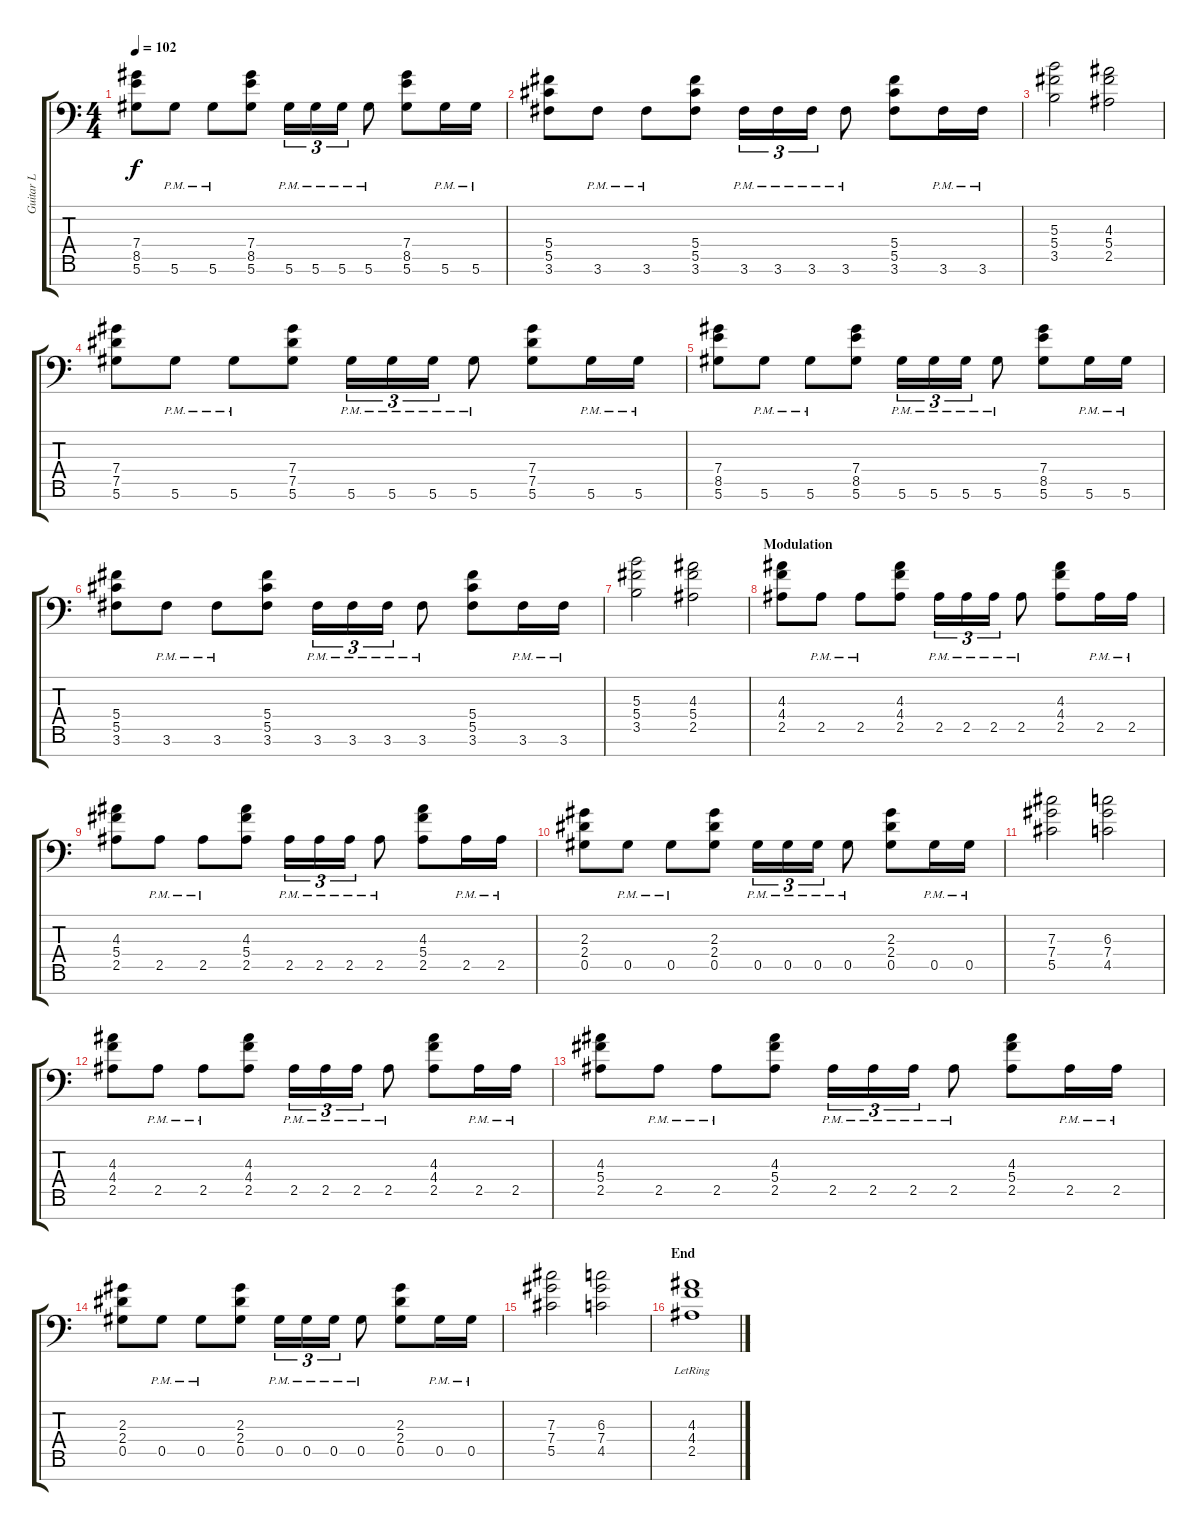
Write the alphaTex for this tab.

\track ("Guitar L" "Guitar L") {instrument distortionguitar}
\staff {score tabs}
\tuning (Eb4 Bb3 Gb3 Db3 Ab2 Eb2 Bb1) {hide}
\ts (4 4)
\tempo 102
\clef f4
\ks c
(7.4 8.5 5.6).8{dy f} 5.6{pm}.8 5.6{pm}.8 (7.4 8.5 5.6).8 5.6{pm}.16{tu (3 2)} 5.6{pm}.16{tu (3 2)} 5.6{pm}.16{tu (3 2)} 5.6{pm}.8 (7.4 8.5 5.6).8 5.6{pm}.16 5.6{pm}.16 |
(5.4 5.5 3.6).8 3.6{pm}.8 3.6{pm}.8 (5.4 5.5 3.6).8 3.6{pm}.16{tu (3 2)} 3.6{pm}.16{tu (3 2)} 3.6{pm}.16{tu (3 2)} 3.6{pm}.8 (5.4 5.5 3.6).8 3.6{pm}.16 3.6{pm}.16 |
(5.3 5.4 3.5).2 (4.3 5.4 2.5).2 |
(7.4 7.5 5.6).8 5.6{pm}.8 5.6{pm}.8 (7.4 7.5 5.6).8 5.6{pm}.16{tu (3 2)} 5.6{pm}.16{tu (3 2)} 5.6{pm}.16{tu (3 2)} 5.6{pm}.8 (7.4 7.5 5.6).8 5.6{pm}.16 5.6{pm}.16 |
(7.4 8.5 5.6).8 5.6{pm}.8 5.6{pm}.8 (7.4 8.5 5.6).8 5.6{pm}.16{tu (3 2)} 5.6{pm}.16{tu (3 2)} 5.6{pm}.16{tu (3 2)} 5.6{pm}.8 (7.4 8.5 5.6).8 5.6{pm}.16 5.6{pm}.16 |
(5.4 5.5 3.6).8 3.6{pm}.8 3.6{pm}.8 (5.4 5.5 3.6).8 3.6{pm}.16{tu (3 2)} 3.6{pm}.16{tu (3 2)} 3.6{pm}.16{tu (3 2)} 3.6{pm}.8 (5.4 5.5 3.6).8 3.6{pm}.16 3.6{pm}.16 |
(5.3 5.4 3.5).2 (4.3 5.4 2.5).2 |
\section ("" "Modulation")
(4.3 4.4 2.5).8 2.5{pm}.8 2.5{pm}.8 (4.3 4.4 2.5).8 2.5{pm}.16{tu (3 2)} 2.5{pm}.16{tu (3 2)} 2.5{pm}.16{tu (3 2)} 2.5{pm}.8 (4.3 4.4 2.5).8 2.5{pm}.16 2.5{pm}.16 |
(4.3 5.4 2.5).8 2.5{pm}.8 2.5{pm}.8 (4.3 5.4 2.5).8 2.5{pm}.16{tu (3 2)} 2.5{pm}.16{tu (3 2)} 2.5{pm}.16{tu (3 2)} 2.5{pm}.8 (4.3 5.4 2.5).8 2.5{pm}.16 2.5{pm}.16 |
(2.3 2.4 0.5).8 0.5{pm}.8 0.5{pm}.8 (2.3 2.4 0.5).8 0.5{pm}.16{tu (3 2)} 0.5{pm}.16{tu (3 2)} 0.5{pm}.16{tu (3 2)} 0.5{pm}.8 (2.3 2.4 0.5).8 0.5{pm}.16 0.5{pm}.16 |
(7.3 7.4 5.5).2 (6.3 7.4 4.5).2 |
(4.3 4.4 2.5).8 2.5{pm}.8 2.5{pm}.8 (4.3 4.4 2.5).8 2.5{pm}.16{tu (3 2)} 2.5{pm}.16{tu (3 2)} 2.5{pm}.16{tu (3 2)} 2.5{pm}.8 (4.3 4.4 2.5).8 2.5{pm}.16 2.5{pm}.16 |
(4.3 5.4 2.5).8 2.5{pm}.8 2.5{pm}.8 (4.3 5.4 2.5).8 2.5{pm}.16{tu (3 2)} 2.5{pm}.16{tu (3 2)} 2.5{pm}.16{tu (3 2)} 2.5{pm}.8 (4.3 5.4 2.5).8 2.5{pm}.16 2.5{pm}.16 |
(2.3 2.4 0.5).8 0.5{pm}.8 0.5{pm}.8 (2.3 2.4 0.5).8 0.5{pm}.16{tu (3 2)} 0.5{pm}.16{tu (3 2)} 0.5{pm}.16{tu (3 2)} 0.5{pm}.8 (2.3 2.4 0.5).8 0.5{pm}.16 0.5{pm}.16 |
(7.3 7.4 5.5).2 (6.3 7.4 4.5).2 |
\section ("" "End")
(4.3{lr} 4.4{lr} 2.5{lr}).1
